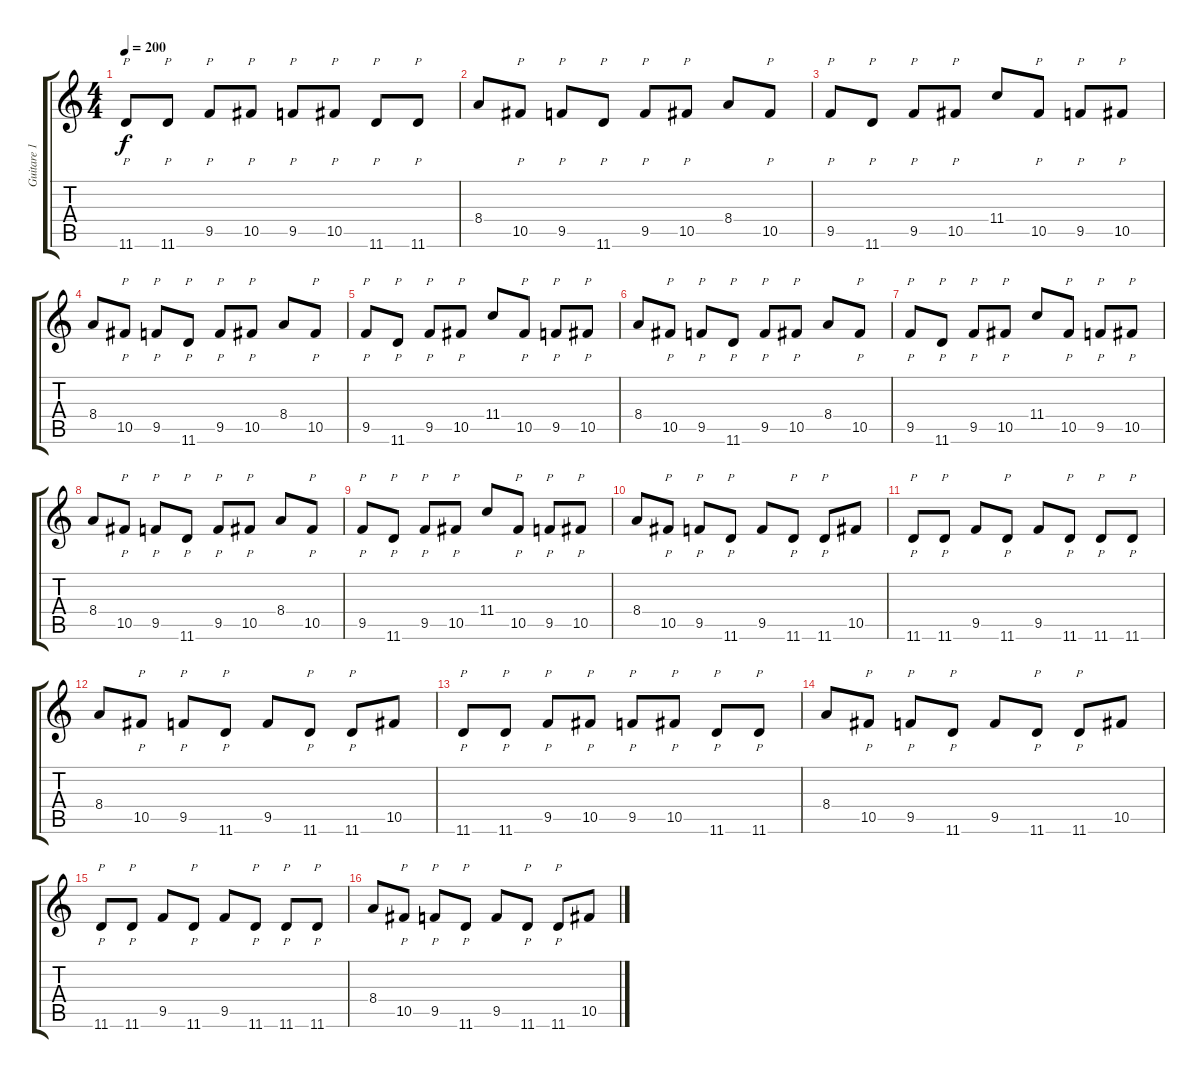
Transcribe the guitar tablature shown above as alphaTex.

\track ("Guitare 1" "Guitare 1") {instrument distortionguitar}
\staff {score tabs}
\tuning (Eb4 Bb3 Gb3 Db3 Ab2 Eb2) {hide}
\ts (4 4)
\tempo 200
\clef g2
\ks c
11.6.8{p dy f} 11.6.8{p} 9.5.8{p} 10.5.8{p} 9.5.8{p} 10.5.8{p} 11.6.8{p} 11.6.8{p} |
8.4.8 10.5.8{p} 9.5.8{p} 11.6.8{p} 9.5.8{p} 10.5.8{p} 8.4.8 10.5.8{p} |
9.5.8{p} 11.6.8{p} 9.5.8{p} 10.5.8{p} 11.4.8 10.5.8{p} 9.5.8{p} 10.5.8{p} |
8.4.8 10.5.8{p} 9.5.8{p} 11.6.8{p} 9.5.8{p} 10.5.8{p} 8.4.8 10.5.8{p} |
9.5.8{p} 11.6.8{p} 9.5.8{p} 10.5.8{p} 11.4.8 10.5.8{p} 9.5.8{p} 10.5.8{p} |
8.4.8 10.5.8{p} 9.5.8{p} 11.6.8{p} 9.5.8{p} 10.5.8{p} 8.4.8 10.5.8{p} |
9.5.8{p} 11.6.8{p} 9.5.8{p} 10.5.8{p} 11.4.8 10.5.8{p} 9.5.8{p} 10.5.8{p} |
8.4.8 10.5.8{p} 9.5.8{p} 11.6.8{p} 9.5.8{p} 10.5.8{p} 8.4.8 10.5.8{p} |
9.5.8{p} 11.6.8{p} 9.5.8{p} 10.5.8{p} 11.4.8 10.5.8{p} 9.5.8{p} 10.5.8{p} |
8.4.8 10.5.8{p} 9.5.8{p} 11.6.8{p} 9.5.8 11.6.8{p} 11.6.8{p} 10.5.8 |
11.6.8{p} 11.6.8{p} 9.5.8 11.6.8{p} 9.5.8 11.6.8{p} 11.6.8{p} 11.6.8{p} |
8.4.8 10.5.8{p} 9.5.8{p} 11.6.8{p} 9.5.8 11.6.8{p} 11.6.8{p} 10.5.8 |
11.6.8{p} 11.6.8{p} 9.5.8{p} 10.5.8{p} 9.5.8{p} 10.5.8{p} 11.6.8{p} 11.6.8{p} |
8.4.8 10.5.8{p} 9.5.8{p} 11.6.8{p} 9.5.8 11.6.8{p} 11.6.8{p} 10.5.8 |
11.6.8{p} 11.6.8{p} 9.5.8 11.6.8{p} 9.5.8 11.6.8{p} 11.6.8{p} 11.6.8{p} |
8.4.8 10.5.8{p} 9.5.8{p} 11.6.8{p} 9.5.8 11.6.8{p} 11.6.8{p} 10.5.8
